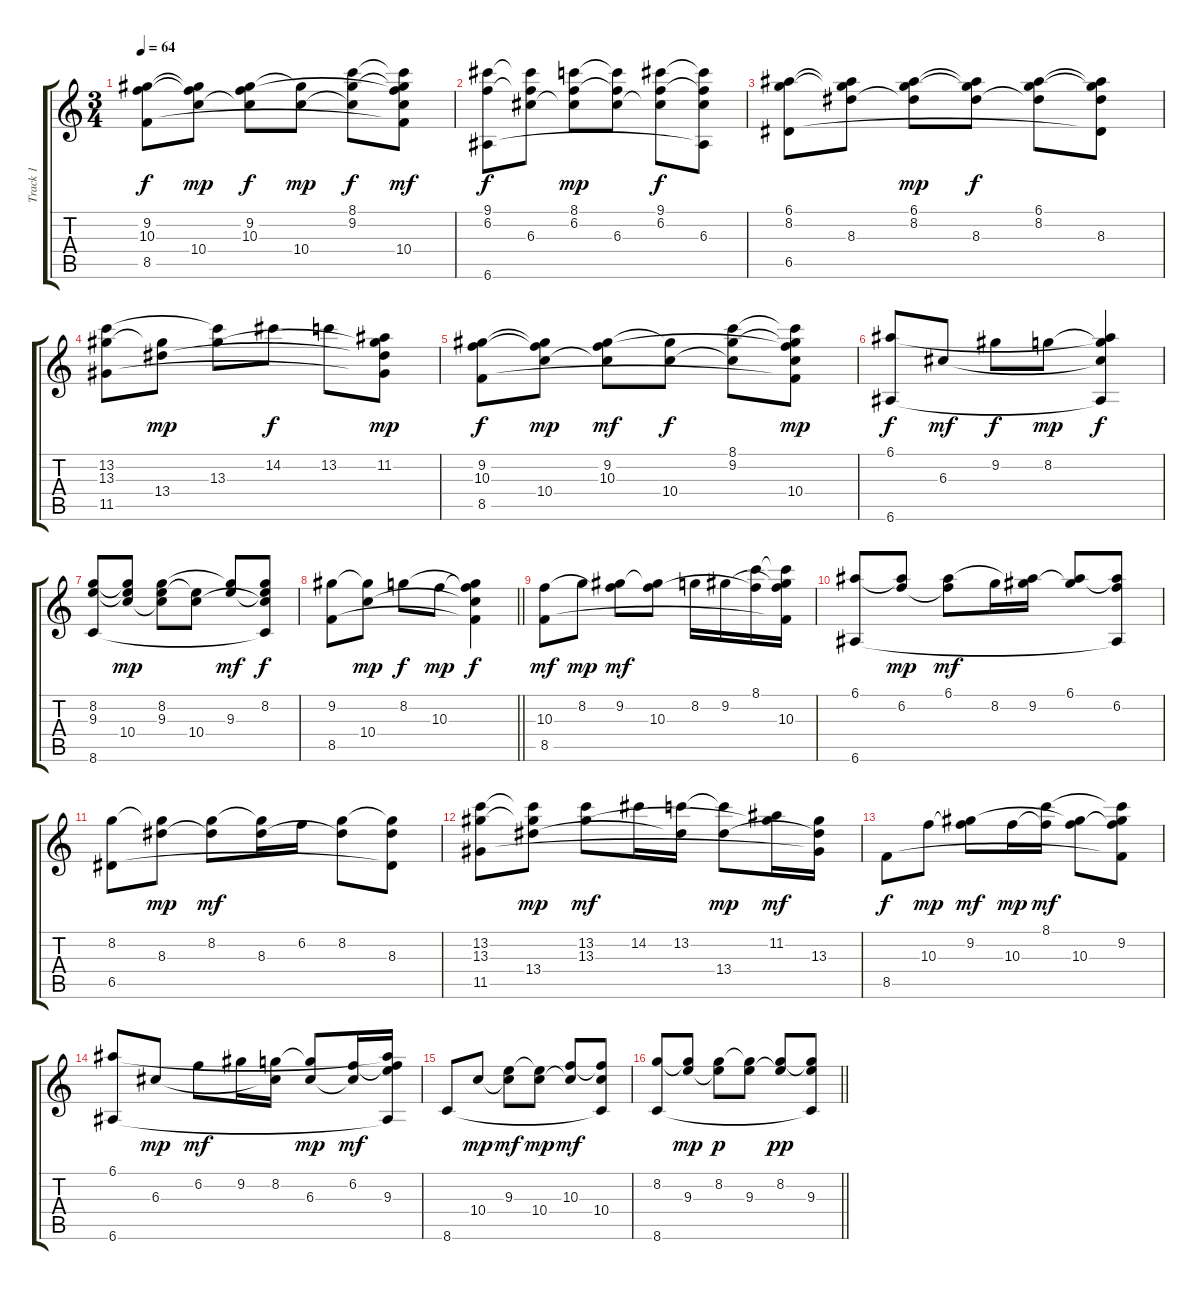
\track ("Track 1" "Track 1") {instrument electricguitarjazz}
\staff {score tabs}
\tuning (E4 B3 G3 D3 A2 E2) {hide}
\ts (3 4)
\tempo 64
\clef g2
\ks c
(9.2 10.3 8.5).8{dy f} (9.2{t} 10.3{t} 10.4).8{dy mp} (9.2 10.3 10.4{t}).8{dy f} (9.2{t} 10.4).8{dy mp} (8.1 9.2 10.4{t}).8{dy f} (8.1{t} 9.2{t} 10.3{t} 10.4 8.5{t}).8{dy mf} |
(9.1 6.2 6.6).8{dy f} (9.1{t} 6.2{t} 6.3).8 (8.1 6.2 6.3{t}).8{dy mp} (8.1{t} 6.2{t} 6.3).8 (9.1 6.2 6.3{t}).8{dy f} (9.1{t} 6.2{t} 6.3 6.6{t}).8 |
(6.1 8.2 6.5).8 (6.1{t} 8.2{t} 8.3).8 (6.1 8.2 8.3{t}).8{dy mp} (6.1{t} 8.2{t} 8.3).8{dy f} (6.1 8.2 8.3{t}).8 (6.1{t} 8.2{t} 8.3 6.5{t}).8 |
(13.2 13.3 11.5).8 (13.3{t} 13.4).8{dy mp} (13.2{t} 13.3).8 14.2.8{dy f} 13.2.8 (11.2 13.3{t} 13.4{t} 11.5{t}).8{dy mp} |
(9.2 10.3 8.5).8{dy f} (9.2{t} 10.3{t} 10.4).8{dy mp} (9.2 10.3 10.4{t}).8{dy mf} (9.2{t} 10.4).8{dy f} (8.1 9.2 10.4{t}).8 (8.1{t} 9.2{t} 10.3{t} 10.4 8.5{t}).8{dy mp} |
(6.1 6.6).8{dy f} 6.3.8{dy mf} 9.2.8{dy f} 8.2.8{dy mp} (6.1{t} 8.2{t} 6.3{t} 6.6{t}).4{dy f} |
(8.2 9.3 8.6).8 (8.2{t} 9.3{t} 10.4).8{dy mp} (8.2 9.3 10.4{t}).8 (9.3{t} 10.4).8 (8.2{t} 9.3).8{dy mf} (8.2 9.3{t} 10.4{t} 8.6{t}).8{dy f} |
\barLineRight lightlight
(9.2 8.5).8 (9.2{t} 10.4).8{dy mp} 8.2.8{dy f} 10.3.8{dy mp} (8.2{t} 10.3{t} 10.4{t} 8.5{t}).4{dy f} |
(10.3 8.5).8{dy mf} 8.2.8{dy mp} (9.2 10.3{t}).8{dy mf} (9.2{t} 10.3).8 8.2.16 9.2.16 (8.1 10.3{t}).16 (8.1{t} 9.2{t} 10.3 8.5{t}).16 |
(6.1 6.6).8 (6.1{t} 6.2).8{dy mp} (6.1 6.2{t}).8{dy mf} 8.2.16 (6.1{t} 9.2).16 (6.1 9.2{t}).8 (6.1{t} 6.2 6.6{t}).8 |
(8.2 6.5).8 (8.2{t} 8.3).8{dy mp} (8.2 8.3{t}).8{dy mf} (8.2{t} 8.3).16 6.2.16 (8.2 8.3{t}).8 (8.2{t} 8.3 6.5{t}).8 |
(13.2 13.3 11.5).8 (13.2{t} 13.3{t} 13.4).8{dy mp} (13.2 13.3).8{dy mf} 14.2.16 (13.2 13.4{t}).16 (13.2{t} 13.4).8{dy mp} (11.2 13.3{t}).16{dy mf} (13.3 13.4{t} 11.5{t}).16 |
8.5.8{dy f} 10.3.8{dy mp} (9.2 10.3{t}).8{dy mf} 10.3.16{dy mp} (8.1 10.3{t}).16{dy mf} (9.2{t} 10.3).8 (8.1{t} 9.2 10.3{t} 8.5{t}).8 |
(6.1 6.6).8 6.3.8{dy mp} 6.2.8{dy mf} 9.2.16 (8.2 6.3{t}).16 (8.2{t} 6.3).8{dy mp} (6.2 6.3{t}).16{dy mf} (6.1{t} 6.2{t} 9.3 6.6{t}).16 |
8.6.8 10.4.8{dy mp} (9.3 10.4{t}).8{dy mf} (9.3{t} 10.4).8{dy mp} (10.3 10.4{t}).8{dy mf} (10.3{t} 10.4 8.6{t}).8 |
\barLineRight lightlight
(8.2 8.6).8 (8.2{t} 9.3).8{dy mp} (8.2 9.3{t}).8{dy p} (8.2{t} 9.3).8 (8.2 9.3{t}).8{dy pp} (8.2{t} 9.3 8.6{t}).8
